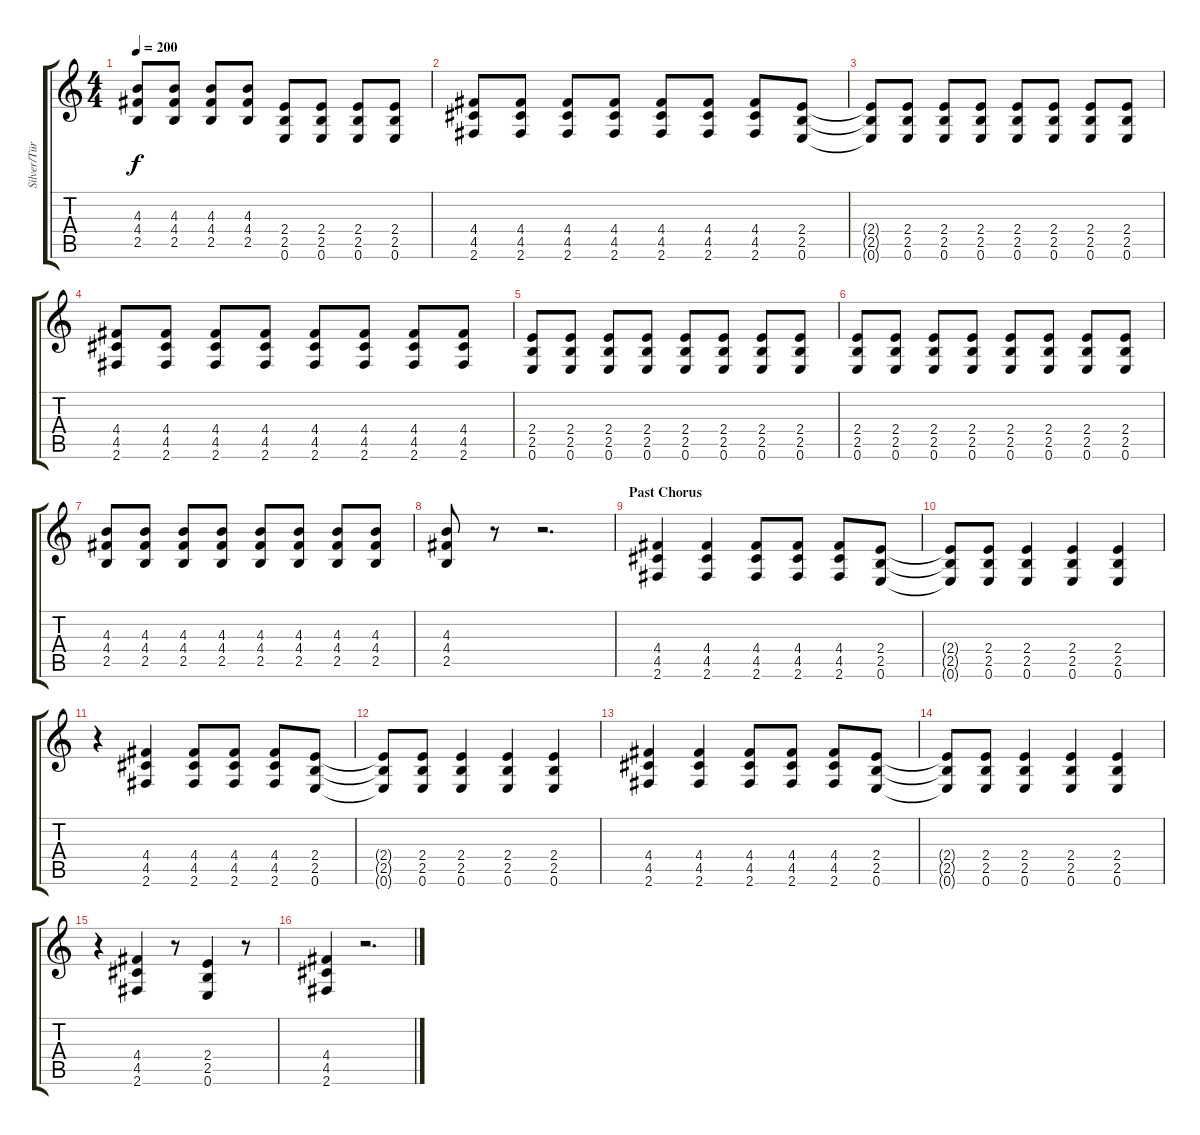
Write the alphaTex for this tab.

\track ("Silver/Türk" "Silver/Tür") {instrument electricguitarclean}
\staff {score tabs}
\tuning (E4 B3 G3 D3 A2 E2) {hide}
\ts (4 4)
\tempo 200
\clef g2
\ks c
(4.3 4.4 2.5).8{dy f} (4.3 4.4 2.5).8 (4.3 4.4 2.5).8 (4.3 4.4 2.5).8 (2.4 2.5 0.6).8 (2.4 2.5 0.6).8 (2.4 2.5 0.6).8 (2.4 2.5 0.6).8 |
(4.4 4.5 2.6).8 (4.4 4.5 2.6).8 (4.4 4.5 2.6).8 (4.4 4.5 2.6).8 (4.4 4.5 2.6).8 (4.4 4.5 2.6).8 (4.4 4.5 2.6).8 (2.4 2.5 0.6).8 |
(2.4{t} 2.5{t} 0.6{t}).8 (2.4 2.5 0.6).8 (2.4 2.5 0.6).8 (2.4 2.5 0.6).8 (2.4 2.5 0.6).8 (2.4 2.5 0.6).8 (2.4 2.5 0.6).8 (2.4 2.5 0.6).8 |
(4.4 4.5 2.6).8 (4.4 4.5 2.6).8 (4.4 4.5 2.6).8 (4.4 4.5 2.6).8 (4.4 4.5 2.6).8 (4.4 4.5 2.6).8 (4.4 4.5 2.6).8 (4.4 4.5 2.6).8 |
(2.4 2.5 0.6).8 (2.4 2.5 0.6).8 (2.4 2.5 0.6).8 (2.4 2.5 0.6).8 (2.4 2.5 0.6).8 (2.4 2.5 0.6).8 (2.4 2.5 0.6).8 (2.4 2.5 0.6).8 |
(2.4 2.5 0.6).8 (2.4 2.5 0.6).8 (2.4 2.5 0.6).8 (2.4 2.5 0.6).8 (2.4 2.5 0.6).8 (2.4 2.5 0.6).8 (2.4 2.5 0.6).8 (2.4 2.5 0.6).8 |
(4.3 4.4 2.5).8 (4.3 4.4 2.5).8 (4.3 4.4 2.5).8 (4.3 4.4 2.5).8 (4.3 4.4 2.5).8 (4.3 4.4 2.5).8 (4.3 4.4 2.5).8 (4.3 4.4 2.5).8 |
(4.3 4.4 2.5).8 r.8 r.2{d} |
\section ("" "Past Chorus")
(4.4 4.5 2.6).4 (4.4 4.5 2.6).4 (4.4 4.5 2.6).8 (4.4 4.5 2.6).8 (4.4 4.5 2.6).8 (2.4 2.5 0.6).8 |
(2.4{t} 2.5{t} 0.6{t}).8 (2.4 2.5 0.6).8 (2.4 2.5 0.6).4 (2.4 2.5 0.6).4 (2.4 2.5 0.6).4 |
r.4 (4.4 4.5 2.6).4 (4.4 4.5 2.6).8 (4.4 4.5 2.6).8 (4.4 4.5 2.6).8 (2.4 2.5 0.6).8 |
(2.4{t} 2.5{t} 0.6{t}).8 (2.4 2.5 0.6).8 (2.4 2.5 0.6).4 (2.4 2.5 0.6).4 (2.4 2.5 0.6).4 |
(4.4 4.5 2.6).4 (4.4 4.5 2.6).4 (4.4 4.5 2.6).8 (4.4 4.5 2.6).8 (4.4 4.5 2.6).8 (2.4 2.5 0.6).8 |
(2.4{t} 2.5{t} 0.6{t}).8 (2.4 2.5 0.6).8 (2.4 2.5 0.6).4 (2.4 2.5 0.6).4 (2.4 2.5 0.6).4 |
r.4 (4.4 4.5 2.6).4 r.8 (2.4 2.5 0.6).4 r.8 |
(4.4 4.5 2.6).4 r.2{d}
